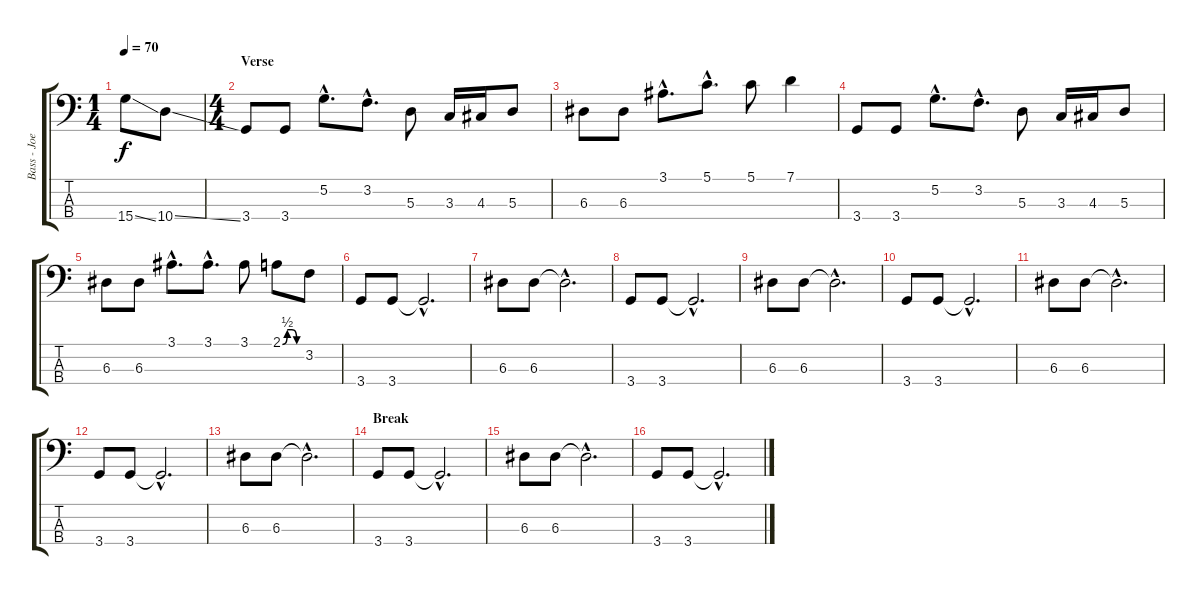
\track ("Bass - Joe" "Bass - Joe") {instrument electricbasspick}
\staff {score tabs}
\tuning (G2 D2 A1 E1) {hide}
\ts (1 4)
\tempo 70
\clef f4
\ks c
15.4{ss}.8{dy f instrument electricbasspick} 10.4{ss}.8 |
\ts (4 4)
\section ("" "Verse")
3.4.8 3.4.8 5.2{hac}.8{d} 3.2{hac}.8{d} 5.3.8 3.3.16 4.3.16 5.3.8 |
6.3.8 6.3.8 3.1{hac}.8{d} 5.1{hac}.8{d} 5.1.8 7.1.4 |
3.4.8 3.4.8 5.2{hac}.8{d} 3.2{hac}.8{d} 5.3.8 3.3.16 4.3.16 5.3.8 |
6.3.8 6.3.8 3.1{hac}.8{d} 3.1{hac}.8{d} 3.1.8 2.1{be (custom 0 0 15 2 30 2 45 0 60 0)}.8 3.2.8 |
3.4.8 3.4.8 3.4{hac t}.2{d} |
6.3.8 6.3.8 6.3{hac t}.2{d} |
3.4.8 3.4.8 3.4{hac t}.2{d} |
6.3.8 6.3.8 6.3{hac t}.2{d} |
3.4.8 3.4.8 3.4{hac t}.2{d} |
6.3.8 6.3.8 6.3{hac t}.2{d} |
3.4.8 3.4.8 3.4{hac t}.2{d} |
6.3.8 6.3.8 6.3{hac t}.2{d} |
\section ("" "Break")
3.4.8 3.4.8 3.4{hac t}.2{d} |
6.3.8 6.3.8 6.3{hac t}.2{d} |
3.4.8 3.4.8 3.4{hac t}.2{d}
